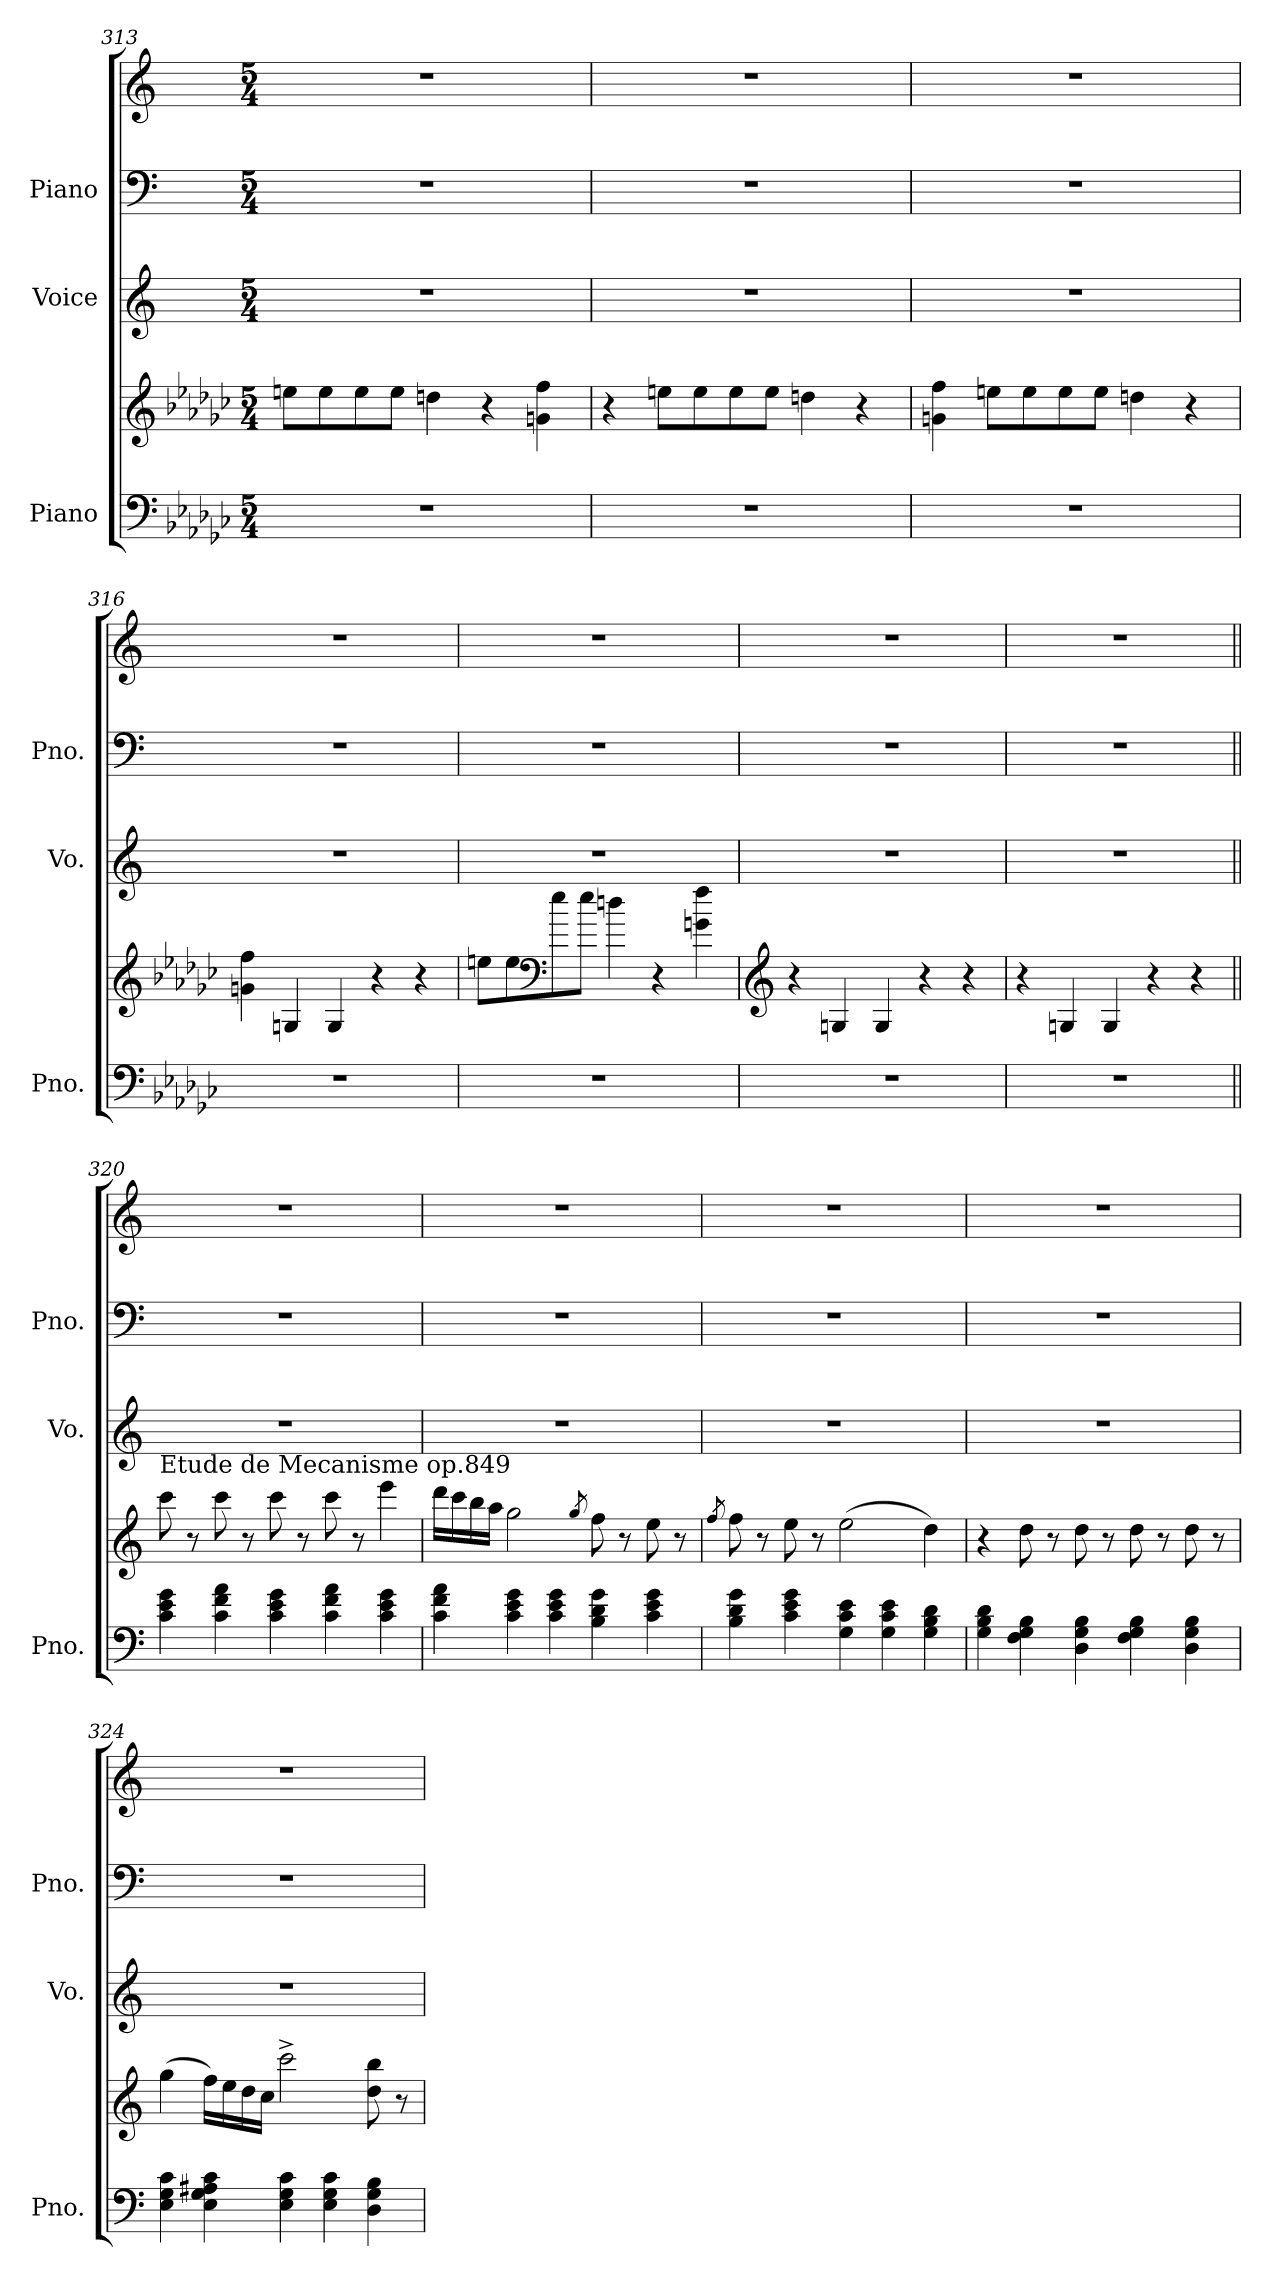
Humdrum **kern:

**kern	**kern	**kern	**kern	**kern
*part3	*part3	*part2	*part1	*part1
*staff5	*staff4	*staff3	*staff2	*staff1
*I"Piano	*	*I"Voice	*I"Piano	*
*I'Pno.	*	*I'Vo.	*I'Pno.	*
*clefF4	*clefG2	*clefG2	*clefF4	*clefG2
*k[b-e-a-d-g-c-]	*k[b-e-a-d-g-c-]	*k[]	*k[]	*k[]
*M5/4	*M5/4	*M5/4	*M5/4	*M5/4
=313	=313	=313	=313	=313
4%5r	8een\L	4%5r	4%5r	4%5r
.	8ee\	.	.	.
.	8ee\	.	.	.
.	8ee\J	.	.	.
.	4ddn\	.	.	.
.	4r	.	.	.
.	4gn\ 4ff\	.	.	.
=314	=314	=314	=314	=314
4%5r	4r	4%5r	4%5r	4%5r
.	8een\L	.	.	.
.	8ee\	.	.	.
.	8ee\	.	.	.
.	8ee\J	.	.	.
.	4ddn\	.	.	.
.	4r	.	.	.
!!LO:LB:g=z
=315	=315	=315	=315	=315
4%5r	4gn\ 4ff\	4%5r	4%5r	4%5r
.	8een\L	.	.	.
.	8ee\	.	.	.
.	8ee\	.	.	.
.	8ee\J	.	.	.
.	4ddn\	.	.	.
.	4r	.	.	.
=316	=316	=316	=316	=316
4%5r	4gn\ 4ff\	4%5r	4%5r	4%5r
.	4Gn/	.	.	.
.	4G/	.	.	.
.	4r	.	.	.
.	4r	.	.	.
=317	=317	=317	=317	=317
4%5r	8een\L	4%5r	4%5r	4%5r
.	8ee\	.	.	.
*	*clefF4	*	*	*
.	8ee\	.	.	.
.	8ee\J	.	.	.
.	4ddn\	.	.	.
.	4r	.	.	.
.	4gn\ 4ff\	.	.	.
!!LO:LB:g=z
=318	=318	=318	=318	=318
*	*clefG2	*	*	*
4%5r	4r	4%5r	4%5r	4%5r
.	4Gn/	.	.	.
.	4G/	.	.	.
.	4r	.	.	.
.	4r	.	.	.
=319	=319	=319	=319	=319
4%5r	4r	4%5r	4%5r	4%5r
.	4Gn/	.	.	.
.	4G/	.	.	.
.	4r	.	.	.
.	4r	.	.	.
!!LO:PB:g=z
=320||	=320||	=320||	=320||	=320||
*k[]	*k[]	*	*	*
!	!LO:TX:a:t=Etude de Mecanisme op.849	!	!	!
4c\ 4e\ 4g\	8ccc\	4%5r	4%5r	4%5r
.	8r	.	.	.
4c\ 4f\ 4a\	8ccc\	.	.	.
.	8r	.	.	.
4c\ 4e\ 4g\	8ccc\	.	.	.
.	8r	.	.	.
4c\ 4f\ 4a\	8ccc\	.	.	.
.	8r	.	.	.
4c\ 4e\ 4g\	4eee\	.	.	.
=321	=321	=321	=321	=321
4c\ 4f\ 4a\	16ddd\LL	4%5r	4%5r	4%5r
.	16ccc\	.	.	.
.	16bb\	.	.	.
.	16aa\JJ	.	.	.
4c\ 4e\ 4g\	2gg\	.	.	.
4c\ 4e\ 4g\	.	.	.	.
.	8qgg/	.	.	.
4B\ 4d\ 4g\	8ff\	.	.	.
.	8r	.	.	.
4c\ 4e\ 4g\	8ee\	.	.	.
.	8r	.	.	.
!!LO:LB:g=z
=322	=322	=322	=322	=322
.	8qff/	.	.	.
4B\ 4d\ 4g\	8ff\	4%5r	4%5r	4%5r
.	8r	.	.	.
4c\ 4e\ 4g\	8ee\	.	.	.
.	8r	.	.	.
4G\ 4c\ 4e\	(>2ee\	.	.	.
4G\ 4c\ 4e\	.	.	.	.
4G\ 4B\ 4d\	4dd\)	.	.	.
=323	=323	=323	=323	=323
4G\ 4B\ 4d\	4r	4%5r	4%5r	4%5r
4F\ 4G\ 4B\	8dd\	.	.	.
.	8r	.	.	.
4D\ 4G\ 4B\	8dd\	.	.	.
.	8r	.	.	.
4F\ 4G\ 4B\	8dd\	.	.	.
.	8r	.	.	.
4D\ 4G\ 4B\	8dd\	.	.	.
.	8r	.	.	.
!!LO:LB:g=z
=324	=324	=324	=324	=324
4E\ 4G\ 4c\	(>4gg\	4%5r	4%5r	4%5r
4E\ 4G\ 4A#X\ 4c\	16ff\LL)	.	.	.
.	16ee\	.	.	.
.	16dd\	.	.	.
.	16cc\JJ	.	.	.
4E\ 4G\ 4c\	2ccc^\	.	.	.
4E\ 4G\ 4c\	.	.	.	.
4D\ 4G\ 4B\	8dd\ 8bb\	.	.	.
.	8r	.	.	.
=	=	=	=	=
*-	*-	*-	*-	*-
